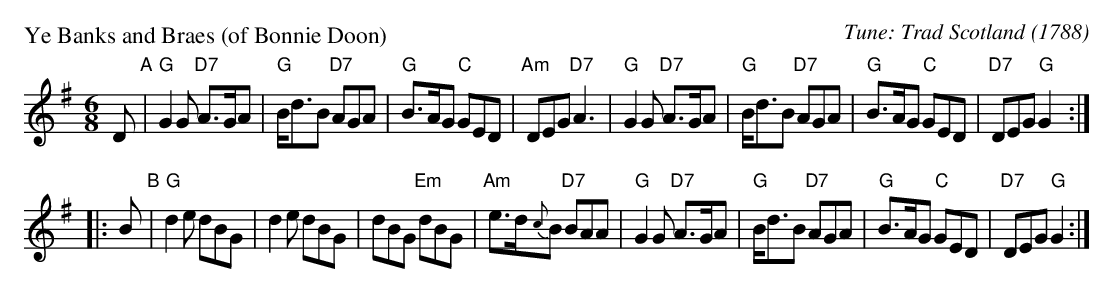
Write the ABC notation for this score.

X:1
P: Ye Banks and Braes (of Bonnie Doon)
C: Tune: Trad Scotland
O: 1788
M: 6/8
L: 1/8
K: G
D "A"|\
"G"G2G  "D7"A>GA | "G"B<dB "D7"AGA | "G"B>AG "C"GED | "Am"DEG "D7"A3 |\
"G"G2G  "D7"A>GA | "G"B<dB "D7"AGA | "G"B>AG "C"GED | "D7"DEG "G"G2 :|
|: B "B"|\
"G"d2e dBG | d2e dBG | dBG "Em"dBG | "Am"e>d{c}B "D7"BAA |\
"G"G2G  "D7"A>GA | "G"B<dB "D7"AGA | "G"B>AG "C"GED | "D7"DEG "G"G2 :|
